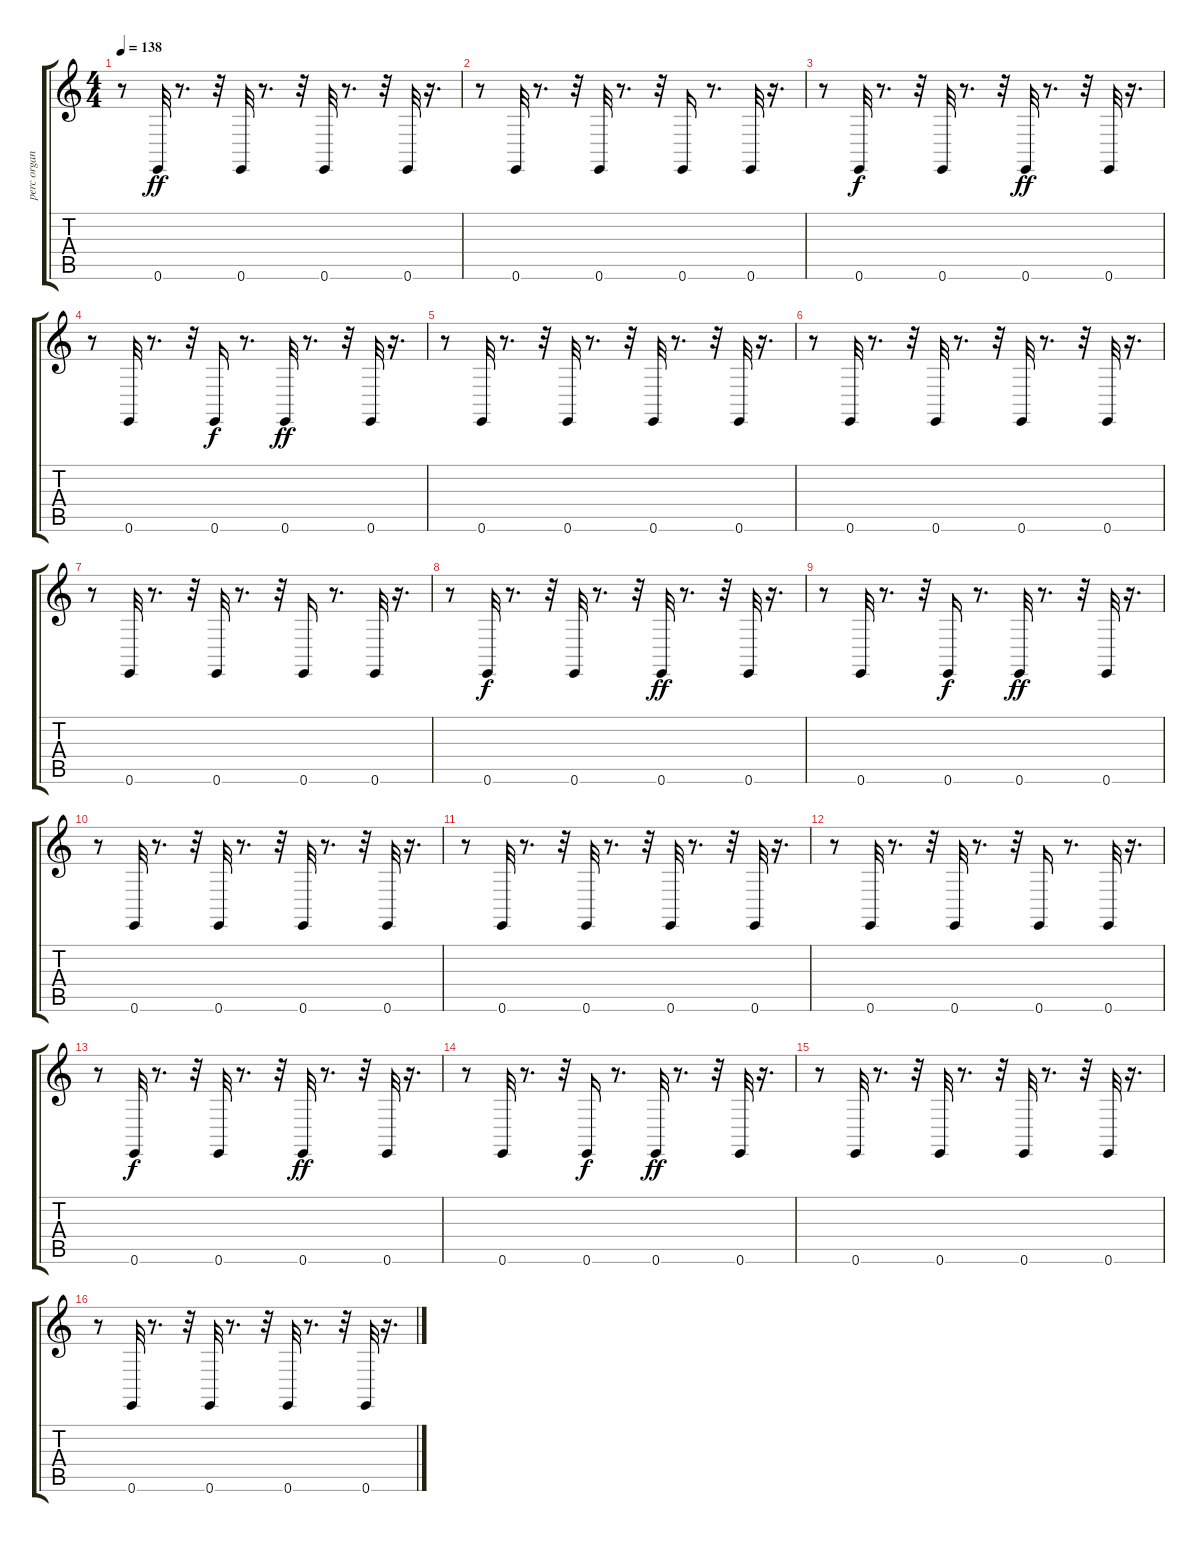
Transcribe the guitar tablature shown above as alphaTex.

\track ("perc organ" "perc organ") {instrument percussiveorgan}
\staff {score tabs}
\tuning (E4 B3 G3 D3 A2 E2) {hide}
\ts (4 4)
\tempo 138
\clef g2
\ks c
r.8{dy ff} 0.6.32 r.8{d} r.32 0.6.32 r.8{d} r.32 0.6.32 r.8{d} r.32 0.6.32 r.16{d} |
r.8 0.6.32 r.8{d} r.32 0.6.32 r.8{d} r.32 0.6.16 r.8{d} 0.6.32 r.16{d} |
r.8 0.6.32{dy f} r.8{d} r.32 0.6.32 r.8{d} r.32 0.6.32{dy ff} r.8{d} r.32 0.6.32 r.16{d} |
r.8 0.6.32 r.8{d} r.32 0.6.16{dy f} r.8{d} 0.6.32{dy ff} r.8{d} r.32 0.6.32 r.16{d} |
r.8 0.6.32 r.8{d} r.32 0.6.32 r.8{d} r.32 0.6.32 r.8{d} r.32 0.6.32 r.16{d} |
r.8 0.6.32 r.8{d} r.32 0.6.32 r.8{d} r.32 0.6.32 r.8{d} r.32 0.6.32 r.16{d} |
r.8 0.6.32 r.8{d} r.32 0.6.32 r.8{d} r.32 0.6.16 r.8{d} 0.6.32 r.16{d} |
r.8 0.6.32{dy f} r.8{d} r.32 0.6.32 r.8{d} r.32 0.6.32{dy ff} r.8{d} r.32 0.6.32 r.16{d} |
r.8 0.6.32 r.8{d} r.32 0.6.16{dy f} r.8{d} 0.6.32{dy ff} r.8{d} r.32 0.6.32 r.16{d} |
r.8 0.6.32 r.8{d} r.32 0.6.32 r.8{d} r.32 0.6.32 r.8{d} r.32 0.6.32 r.16{d} |
r.8 0.6.32 r.8{d} r.32 0.6.32 r.8{d} r.32 0.6.32 r.8{d} r.32 0.6.32 r.16{d} |
r.8 0.6.32 r.8{d} r.32 0.6.32 r.8{d} r.32 0.6.16 r.8{d} 0.6.32 r.16{d} |
r.8 0.6.32{dy f} r.8{d} r.32 0.6.32 r.8{d} r.32 0.6.32{dy ff} r.8{d} r.32 0.6.32 r.16{d} |
r.8 0.6.32 r.8{d} r.32 0.6.16{dy f} r.8{d} 0.6.32{dy ff} r.8{d} r.32 0.6.32 r.16{d} |
r.8 0.6.32 r.8{d} r.32 0.6.32 r.8{d} r.32 0.6.32 r.8{d} r.32 0.6.32 r.16{d} |
r.8 0.6.32 r.8{d} r.32 0.6.32 r.8{d} r.32 0.6.32 r.8{d} r.32 0.6.32 r.16{d}
